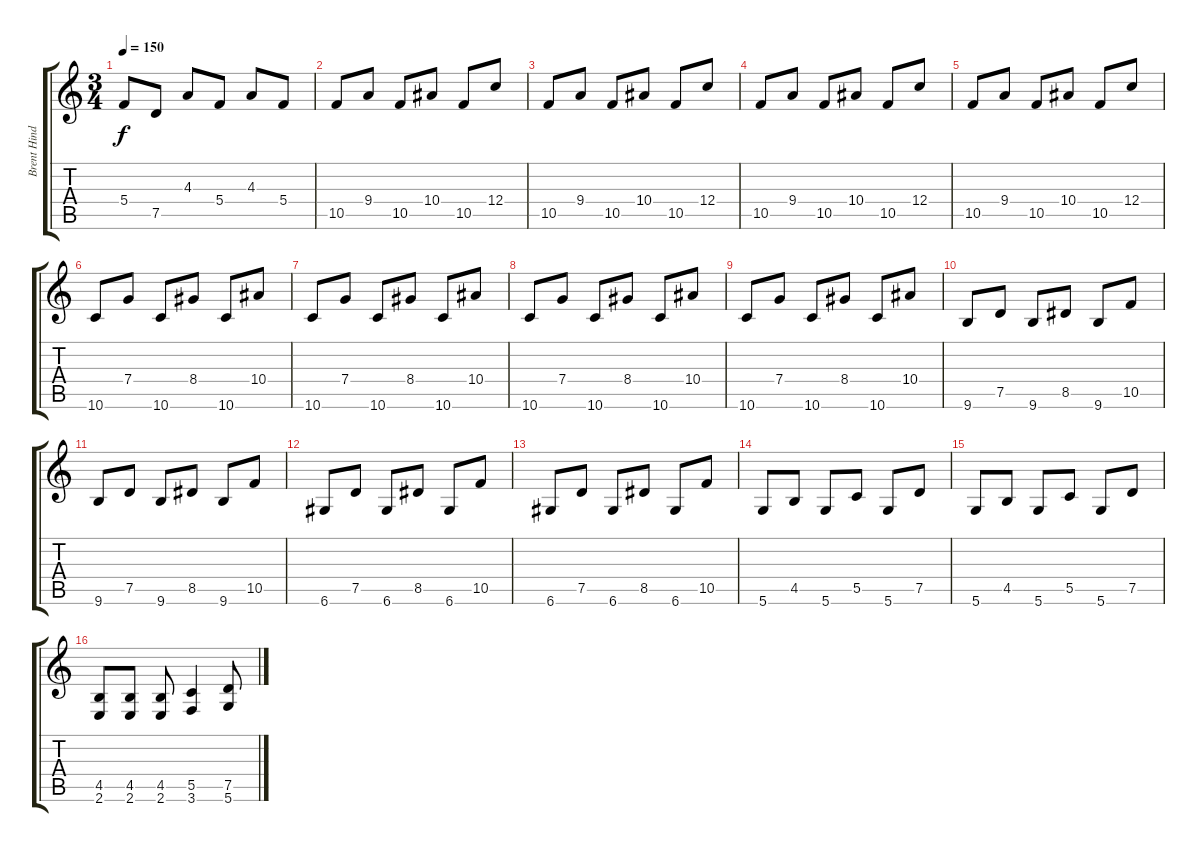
\track ("Brent Hinds" "Brent Hind") {instrument overdrivenguitar}
\staff {score tabs}
\tuning (D4 A3 F3 C3 G2 D2) {hide}
\ts (3 4)
\tempo 150
\clef g2
\ks c
5.4.8{dy f} 7.5.8 4.3.8 5.4.8 4.3.8 5.4.8 |
10.5.8 9.4.8 10.5.8 10.4.8 10.5.8 12.4.8 |
10.5.8 9.4.8 10.5.8 10.4.8 10.5.8 12.4.8 |
10.5.8 9.4.8 10.5.8 10.4.8 10.5.8 12.4.8 |
10.5.8 9.4.8 10.5.8 10.4.8 10.5.8 12.4.8 |
10.6.8 7.4.8 10.6.8 8.4.8 10.6.8 10.4.8 |
10.6.8 7.4.8 10.6.8 8.4.8 10.6.8 10.4.8 |
10.6.8 7.4.8 10.6.8 8.4.8 10.6.8 10.4.8 |
10.6.8 7.4.8 10.6.8 8.4.8 10.6.8 10.4.8 |
9.6.8 7.5.8 9.6.8 8.5.8 9.6.8 10.5.8 |
9.6.8 7.5.8 9.6.8 8.5.8 9.6.8 10.5.8 |
6.6.8 7.5.8 6.6.8 8.5.8 6.6.8 10.5.8 |
6.6.8 7.5.8 6.6.8 8.5.8 6.6.8 10.5.8 |
5.6.8 4.5.8 5.6.8 5.5.8 5.6.8 7.5.8 |
5.6.8 4.5.8 5.6.8 5.5.8 5.6.8 7.5.8 |
(4.5 2.6).8 (4.5 2.6).8 (4.5 2.6).8 (5.5 3.6).4 (7.5 5.6).8
